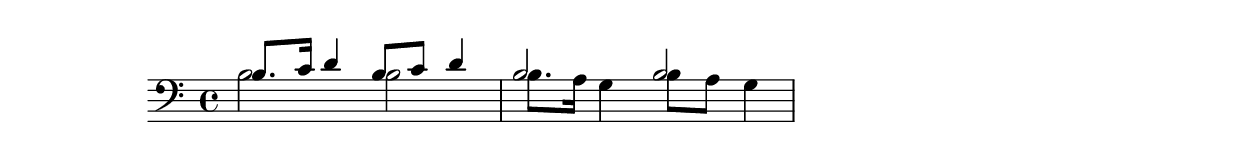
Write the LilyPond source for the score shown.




\header { texidoc = "Collision resolution tries to put notes with dots
  on the right side."
}

\version "2.2.0"
\paper { raggedright= ##t }

% todo: b2 (up) + b8 down looks strange compared to c2up + b8. (down)
\score{
        \context Staff \notes <<
                \clef "bass"
		{ b8. c'16 d'4 b8  c'8  d'4 b2 b2  }
		\\
		{ b2 b2 b8. a16 g4 b8 a g4 }
        >>
}



